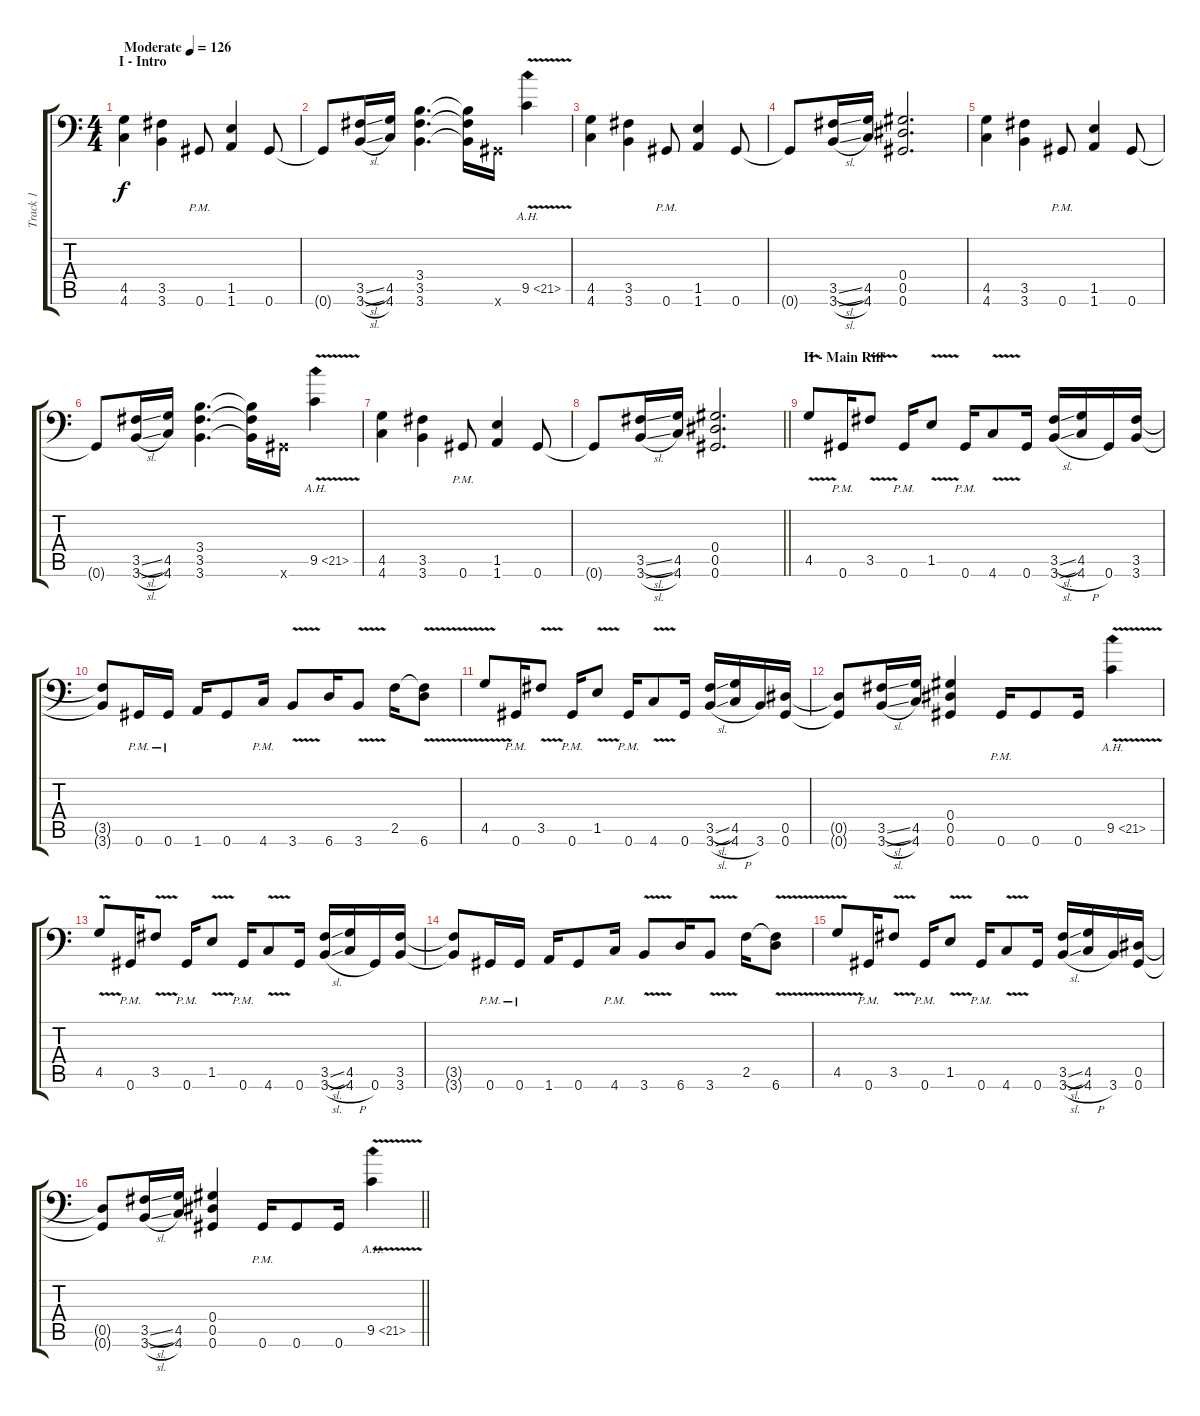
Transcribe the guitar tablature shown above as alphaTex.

\track ("Track 1" "Track 1") {instrument distortionguitar}
\staff {score tabs}
\tuning (Bb3 F3 Db3 Ab2 Eb2 Ab1) {hide}
\ts (4 4)
\section ("" "I - Intro")
\tempo (126 "Moderate")
\clef f4
\ks c
(4.5 4.6).4{dy f instrument distortionguitar} (3.5 3.6).4 0.6{pm}.8 (1.5 1.6).4 0.6.8 |
0.6{t}.8 (3.5{sl} 3.6{sl}).16 (4.5 4.6).16 (3.4 3.5 3.6).4{d} (3.4{t} 3.5{t} 3.6{t}).16 0.6{x}.16 9.5{ah 12 v}.4 |
(4.5 4.6).4 (3.5 3.6).4 0.6{pm}.8 (1.5 1.6).4 0.6.8 |
0.6{t}.8 (3.5{sl} 3.6{sl}).16 (4.5 4.6).16 (0.4 0.5 0.6).2{d} |
(4.5 4.6).4 (3.5 3.6).4 0.6{pm}.8 (1.5 1.6).4 0.6.8 |
0.6{t}.8 (3.5{sl} 3.6{sl}).16 (4.5 4.6).16 (3.4 3.5 3.6).4{d} (3.4{t} 3.5{t} 3.6{t}).16 0.6{x}.16 9.5{ah 12 v}.4 |
(4.5 4.6).4 (3.5 3.6).4 0.6{pm}.8 (1.5 1.6).4 0.6.8 |
\barLineRight lightlight
0.6{t}.8 (3.5{sl} 3.6{sl}).16 (4.5 4.6).16 (0.4 0.5 0.6).2{d} |
\section ("" "II - Main Riff")
4.5{v}.8 0.6{pm}.16 3.5{v}.8 0.6{pm}.16 1.5{v}.8 0.6{pm}.16 4.6{v}.8 0.6.16 (3.5{sl} 3.6{sl}).16 (4.5 4.6{h}).16 0.6.16 (3.5 3.6).16 |
(3.5{t} 3.6{t}).8 0.6{pm}.16 0.6{pm}.16 1.6.16 0.6.8 4.6{pm}.16 3.6{v}.8 6.6.16 3.6{v}.8 2.5.16 (2.5{t} 6.6{v}).8 |
4.5{v}.8 0.6{pm}.16 3.5{v}.8 0.6{pm}.16 1.5{v}.8 0.6{pm}.16 4.6{v}.8 0.6.16 (3.5{sl} 3.6{sl}).16 (4.5 4.6{h}).16 3.6.16 (0.5 0.6).16 |
(0.5{t} 0.6{t}).8 (3.5{sl} 3.6{sl}).16 (4.5 4.6).16 (0.4 0.5 0.6).4 0.6{pm}.16 0.6.8 0.6.16 9.5{ah 12 v}.4 |
4.5{v}.8 0.6{pm}.16 3.5{v}.8 0.6{pm}.16 1.5{v}.8 0.6{pm}.16 4.6{v}.8 0.6.16 (3.5{sl} 3.6{sl}).16 (4.5 4.6{h}).16 0.6.16 (3.5 3.6).16 |
(3.5{t} 3.6{t}).8 0.6{pm}.16 0.6{pm}.16 1.6.16 0.6.8 4.6{pm}.16 3.6{v}.8 6.6.16 3.6{v}.8 2.5.16 (2.5{t} 6.6{v}).8 |
4.5{v}.8 0.6{pm}.16 3.5{v}.8 0.6{pm}.16 1.5{v}.8 0.6{pm}.16 4.6{v}.8 0.6.16 (3.5{sl} 3.6{sl}).16 (4.5 4.6{h}).16 3.6.16 (0.5 0.6).16 |
\barLineRight lightlight
(0.5{t} 0.6{t}).8 (3.5{sl} 3.6{sl}).16 (4.5 4.6).16 (0.4 0.5 0.6).4 0.6{pm}.16 0.6.8 0.6.16 9.5{ah 12 v}.4
